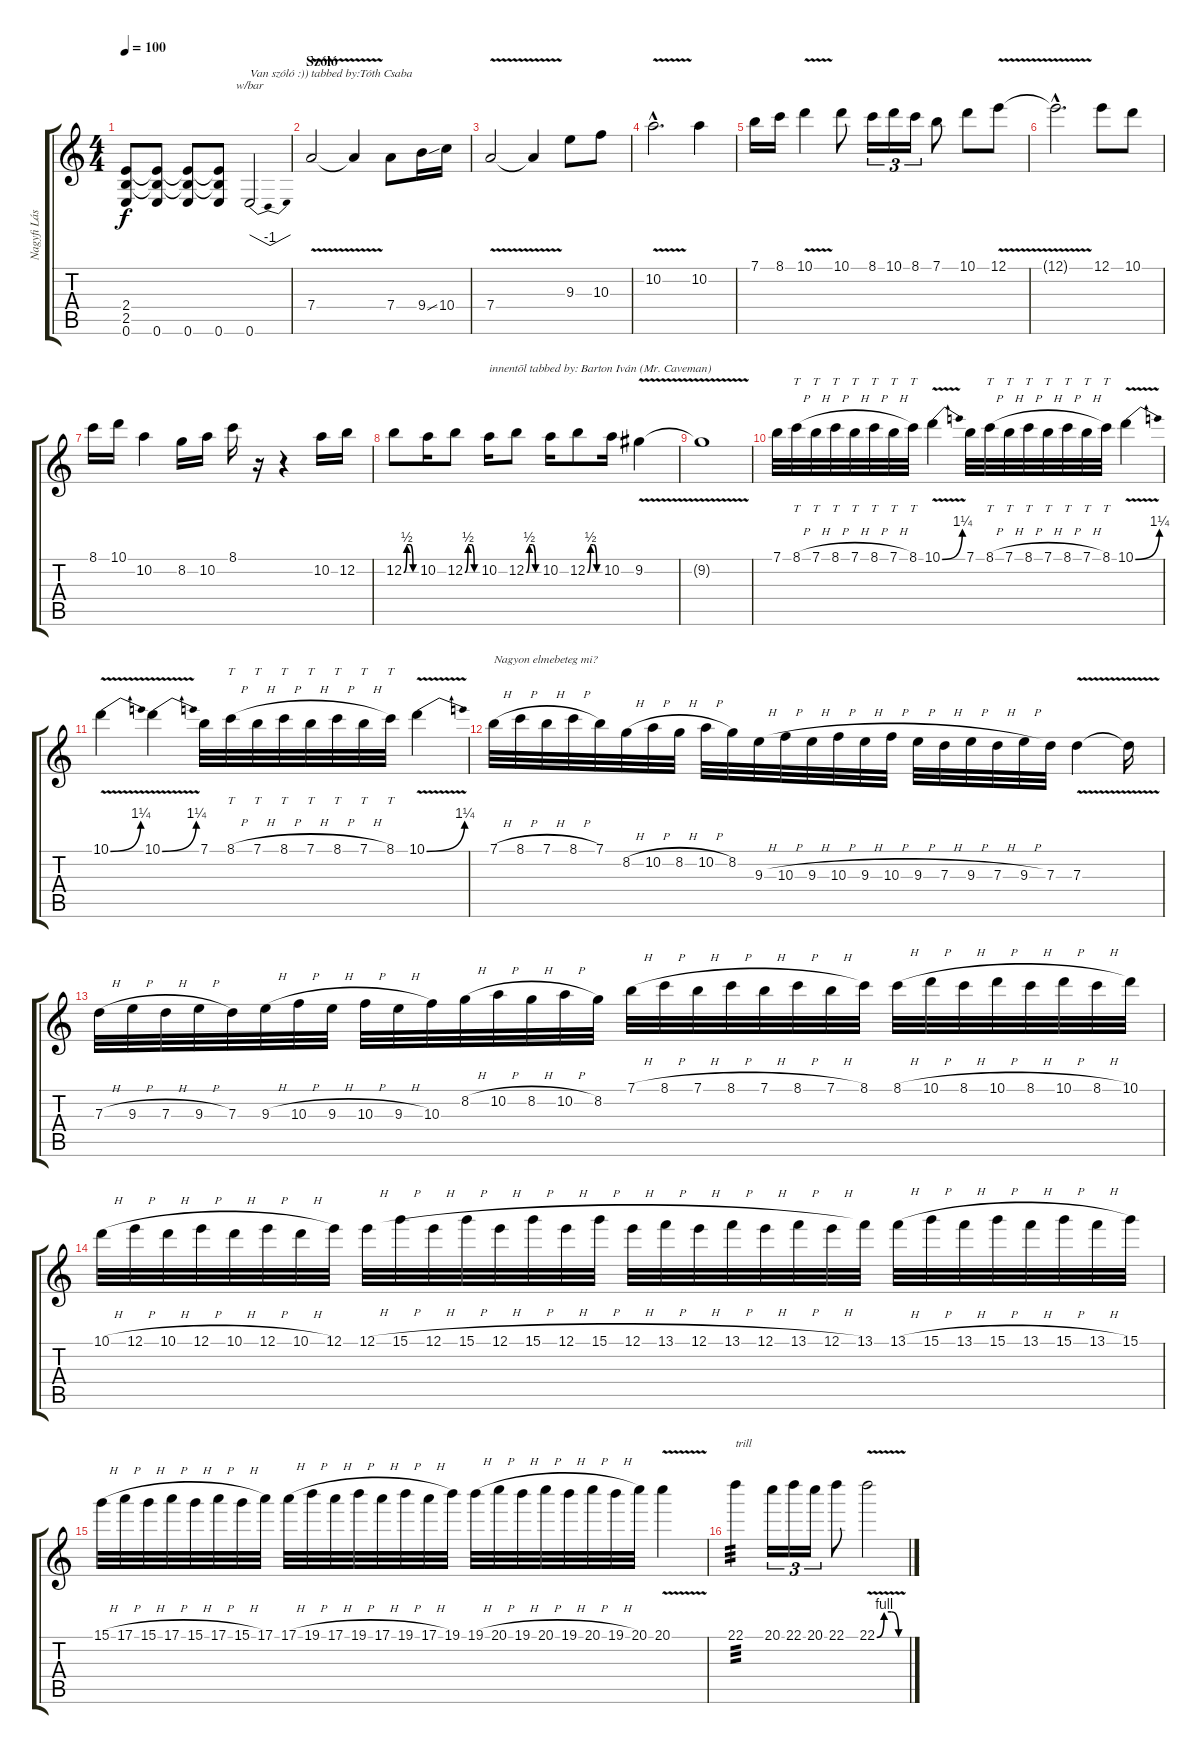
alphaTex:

\track ("Nagyfi László " "Nagyfi Lás") {instrument distortionguitar}
\staff {score tabs}
\tuning (E4 B3 G3 D3 A2 E2) {hide}
\ts (4 4)
\tempo 100
\clef g2
\ks c
(2.4{t} 2.5{t} 0.6).8{dy f} (2.4{t} 2.5{t} 0.6).8 (2.4{t} 2.5{t} 0.6).8 (2.4{t} 2.5{t} 0.6).8 0.6.2{tbe (dip default 0 0 30 -4 60 0) txt "Van szóló :))"} |
\section ("" "Szóló")
7.4{v}.2{txt "tabbed by:Tóth Csaba"} 7.4{t}.4 7.4.8 9.4{ss}.16 10.4.16 |
7.4{v}.2 7.4{t}.4 9.3.8 10.3.8 |
10.2{v hac}.2{d} 10.2.4 |
7.1.16 8.1.16 10.1{v}.4 10.1.8 8.1.16{tu (3 2)} 10.1.16{tu (3 2)} 8.1.16{tu (3 2)} 7.1.8 10.1.8 12.1{v}.8 |
12.1{hac t}.2{d} 12.1.8 10.1.8 |
8.1.16 10.1.16 10.2.4 8.2.16 10.2.16 8.1.16 r.16 r.4 10.2.16 12.2.16 |
12.2{be (custom 0 0 15 2 30 2 45 0 60 0)}.8 10.2.16 12.2{be (custom 0 0 15 2 30 2 45 0 60 0)}.8 10.2.16{txt "innentõl tabbed by: Barton Iván (Mr. Caveman)"} 12.2{be (custom 0 0 15 2 30 2 45 0 60 0)}.8 10.2.16 12.2{be (custom 0 0 15 2 30 2 45 0 60 0)}.8 10.2.16 9.2{v}.4 |
9.2{t}.1 |
7.1.32 8.1{h}.32{tt} 7.1{h}.32{tt} 8.1{h}.32{tt} 7.1{h}.32{tt} 8.1{h}.32{tt} 7.1{h}.32{tt} 8.1.32{tt} 10.1{be (bend 0 0 60 5) v}.4 7.1.32 8.1{h}.32{tt} 7.1{h}.32{tt} 8.1{h}.32{tt} 7.1{h}.32{tt} 8.1{h}.32{tt} 7.1{h}.32{tt} 8.1.32{tt} 10.1{be (bend 0 0 60 5) v}.4 |
10.1{be (bend 0 0 60 5) v}.4 10.1{be (bend 0 0 60 5) v}.4 7.1.32 8.1{h}.32{tt} 7.1{h}.32{tt} 8.1{h}.32{tt} 7.1{h}.32{tt} 8.1{h}.32{tt} 7.1{h}.32{tt} 8.1.32{tt} 10.1{be (bend 0 0 60 5) v}.4 |
7.1{h}.32{txt "Nagyon elmebeteg mi?"} 8.1{h}.32 7.1{h}.32 8.1{h}.32 7.1.32 8.2{h}.32 10.2{h}.32 8.2{h}.32 10.2{h}.32 8.2.32 9.3{h}.32 10.3{h}.32 9.3{h}.32 10.3{h}.32 9.3{h}.32 10.3{h}.32 9.3{h}.32 7.3{h}.32 9.3{h}.32 7.3{h}.32 9.3{h}.32 7.3.32 7.3{v}.4 7.3{t}.16 |
7.3{h}.32 9.3{h}.32 7.3{h}.32 9.3{h}.32 7.3.32 9.3{h}.32 10.3{h}.32 9.3{h}.32 10.3{h}.32 9.3{h}.32 10.3.32 8.2{h}.32 10.2{h}.32 8.2{h}.32 10.2{h}.32 8.2.32 7.1{h}.32 8.1{h}.32 7.1{h}.32 8.1{h}.32 7.1{h}.32 8.1{h}.32 7.1{h}.32 8.1.32 8.1{h}.32 10.1{h}.32 8.1{h}.32 10.1{h}.32 8.1{h}.32 10.1{h}.32 8.1{h}.32 10.1.32 |
10.1{h}.32 12.1{h}.32 10.1{h}.32 12.1{h}.32 10.1{h}.32 12.1{h}.32 10.1{h}.32 12.1.32 12.1{h}.32 15.1{h}.32 12.1{h}.32 15.1{h}.32 12.1{h}.32 15.1{h}.32 12.1{h}.32 15.1{h}.32 12.1{h}.32 13.1{h}.32 12.1{h}.32 13.1{h}.32 12.1{h}.32 13.1{h}.32 12.1{h}.32 13.1.32 13.1{h}.32 15.1{h}.32 13.1{h}.32 15.1{h}.32 13.1{h}.32 15.1{h}.32 13.1{h}.32 15.1.32 |
15.1{h}.32 17.1{h}.32 15.1{h}.32 17.1{h}.32 15.1{h}.32 17.1{h}.32 15.1{h}.32 17.1.32 17.1{h}.32 19.1{h}.32 17.1{h}.32 19.1{h}.32 17.1{h}.32 19.1{h}.32 17.1{h}.32 19.1.32 19.1{h}.32 20.1{h}.32 19.1{h}.32 20.1{h}.32 19.1{h}.32 20.1{h}.32 19.1{h}.32 20.1.32 20.1{v}.4 |
22.1.4{txt "trill" tp 3} 20.1.16{tu (3 2)} 22.1.16{tu (3 2)} 20.1.16{tu (3 2)} 22.1.8 22.1{be (custom 0 0 15 4 30 4 45 0 60 0) v}.2
